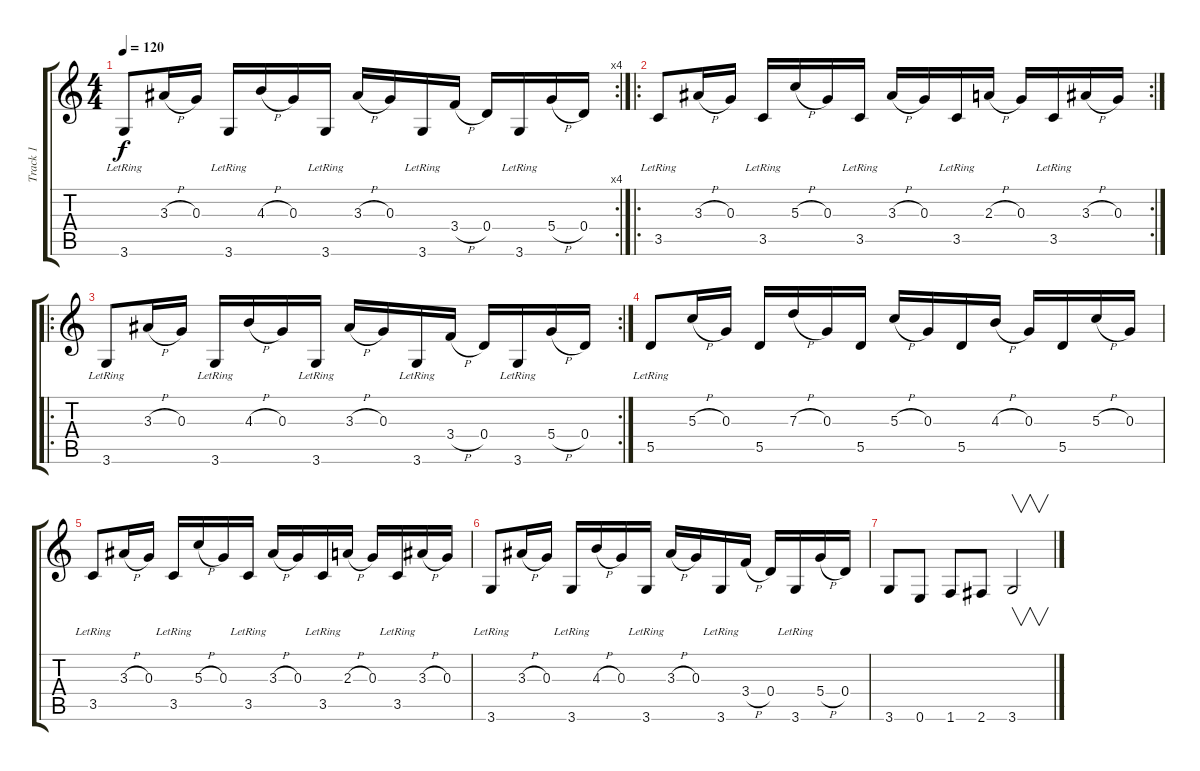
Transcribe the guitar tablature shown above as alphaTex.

\track ("Track 1" "Track 1") {instrument electricguitarjazz}
\staff {score tabs}
\tuning (E4 B3 G3 D3 A2 E2) {hide}
\rc 4
\ts (4 4)
\tempo 120
\clef g2
\ks c
3.6{lr}.8{dy f instrument electricguitarjazz} 3.3{h}.16 0.3.16 3.6{lr}.16 4.3{h}.16 0.3.16 3.6{lr}.16 3.3{h}.16 0.3.16 3.6{lr}.16 3.4{h}.16 0.4.16 3.6{lr}.16 5.4{h}.16 0.4.16 |
\ro
\rc 2
3.5{lr}.8 3.3{h}.16 0.3.16 3.5{lr}.16 5.3{h}.16 0.3.16 3.5{lr}.16 3.3{h}.16 0.3.16 3.5{lr}.16 2.3{h}.16 0.3.16 3.5{lr}.16 3.3{h}.16 0.3.16 |
\ro
\rc 2
3.6{lr}.8 3.3{h}.16 0.3.16 3.6{lr}.16 4.3{h}.16 0.3.16 3.6{lr}.16 3.3{h}.16 0.3.16 3.6{lr}.16 3.4{h}.16 0.4.16 3.6{lr}.16 5.4{h}.16 0.4.16 |
5.5{lr}.8 5.3{h}.16 0.3.16 5.5.16 7.3{h}.16 0.3.16 5.5.16 5.3{h}.16 0.3.16 5.5.16 4.3{h}.16 0.3.16 5.5.16 5.3{h}.16 0.3.16 |
3.5{lr}.8 3.3{h}.16 0.3.16 3.5{lr}.16 5.3{h}.16 0.3.16 3.5{lr}.16 3.3{h}.16 0.3.16 3.5{lr}.16 2.3{h}.16 0.3.16 3.5{lr}.16 3.3{h}.16 0.3.16 |
3.6{lr}.8 3.3{h}.16 0.3.16 3.6{lr}.16 4.3{h}.16 0.3.16 3.6{lr}.16 3.3{h}.16 0.3.16 3.6{lr}.16 3.4{h}.16 0.4.16 3.6{lr}.16 5.4{h}.16 0.4.16 |
3.6.8 0.6.8 1.6.8 2.6.8 3.6.2{v}
